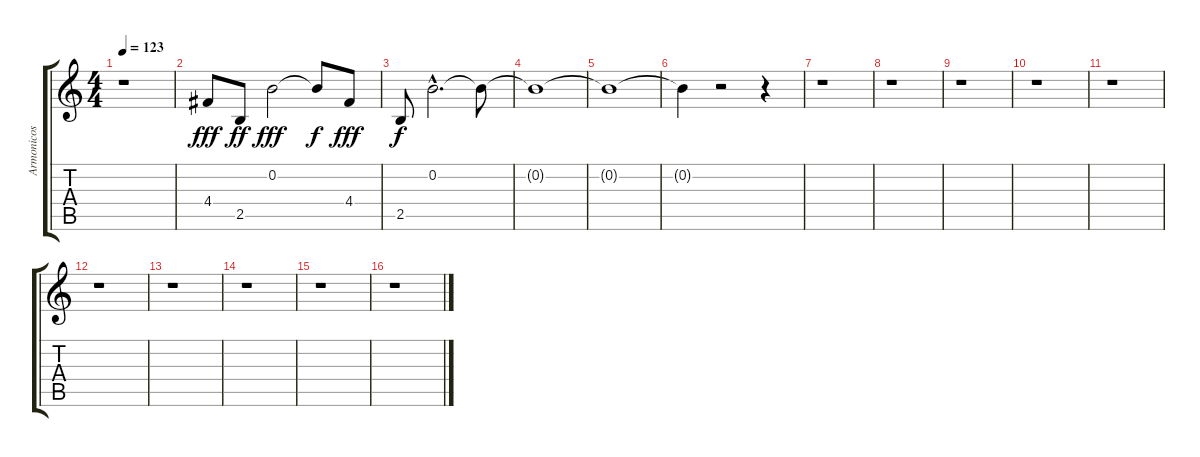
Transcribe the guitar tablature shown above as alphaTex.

\track ("Armonicos de Guitarra" "Armonicos ") {instrument guitarharmonics}
\staff {score tabs}
\tuning (E4 B3 G3 D3 A2 E2) {hide}
\ts (4 4)
\tempo 123
\clef g2
\ks c
r.1{dy fff instrument guitarharmonics} |
4.4.8 2.5.8{dy ff} 0.2.2{dy fff} 0.2{t}.8{dy f} 4.4.8{dy fff} |
2.5.8{dy f} 0.2{hac}.2{d} 0.2{t}.8 |
0.2{t}.1 |
0.2{t}.1 |
0.2{t}.4 r.2 r.4 |
r.1 |
r.1 |
r.1 |
r.1 |
r.1 |
r.1 |
r.1 |
r.1 |
r.1 |
r.1
